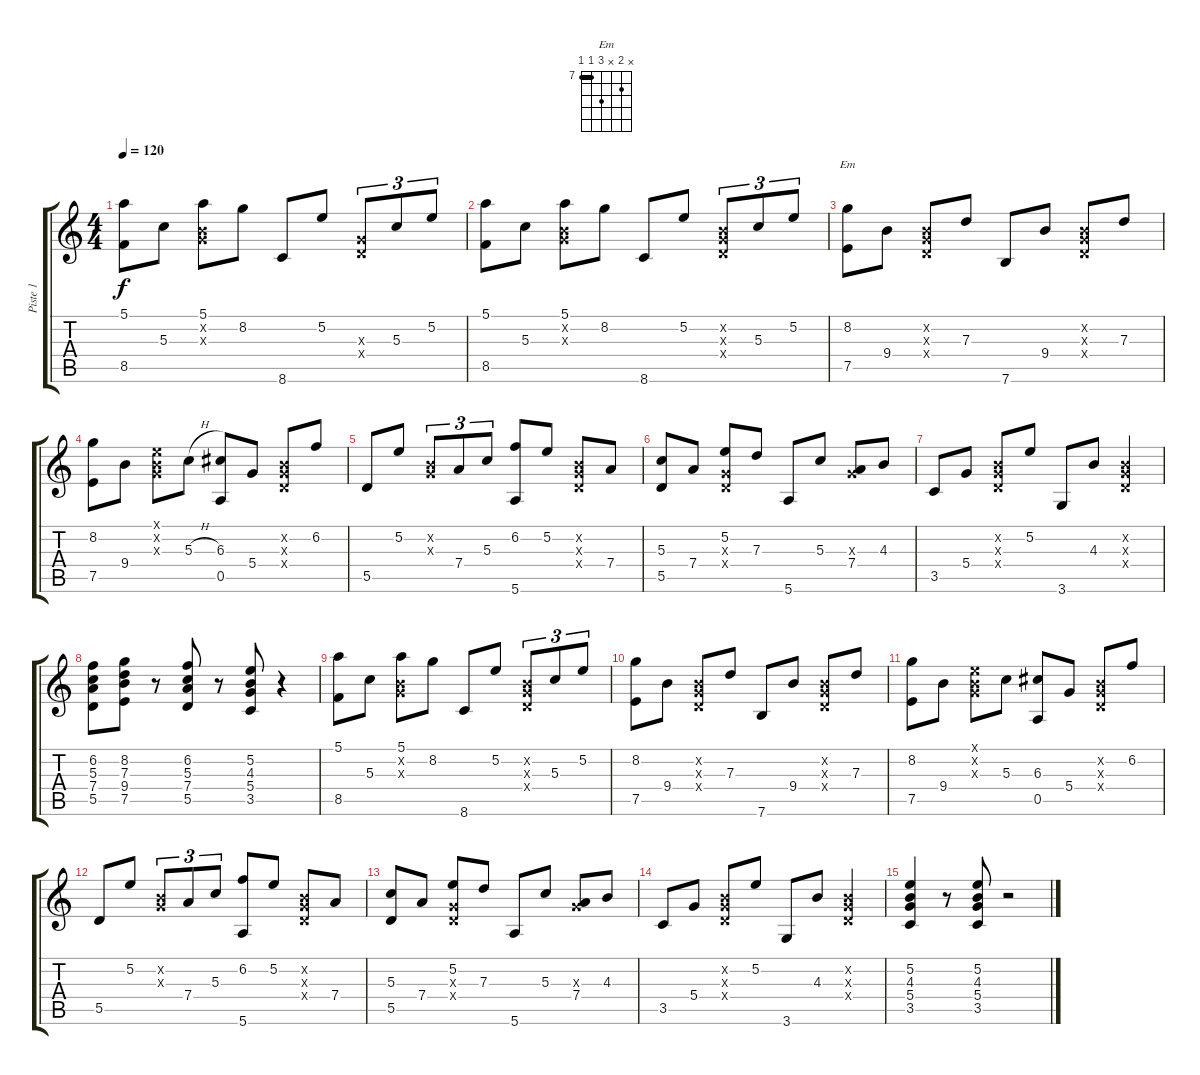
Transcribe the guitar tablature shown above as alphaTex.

\track ("Piste 1" "Piste 1") {instrument acousticguitarnylon}
\staff {score tabs}
\tuning (E4 B3 G3 D3 A2 E2) {hide}
\chord ("Em" x 8 x 9 7 7) {firstfret 7 barre 7}
\ts (4 4)
\tempo 120
\clef g2
\ks c
(5.1 8.5).8{dy f} 5.3.8 (5.1 0.2{x} 0.3{x}).8 8.2.8 8.6.8 5.2.8 (0.3{x} 0.4{x}).8{tu (3 2)} 5.3.8{tu (3 2)} 5.2.8{tu (3 2)} |
(5.1 8.5).8 5.3.8 (5.1 0.2{x} 0.3{x}).8 8.2.8 8.6.8 5.2.8 (0.2{x} 0.3{x} 0.4{x}).8{tu (3 2)} 5.3.8{tu (3 2)} 5.2.8{tu (3 2)} |
(8.2 7.5).8{ch "Em"} 9.4.8 (0.2{x} 0.3{x} 0.4{x}).8 7.3.8 7.6.8 9.4.8 (0.2{x} 0.3{x} 0.4{x}).8 7.3.8 |
(8.2 7.5).8 9.4.8 (0.1{x} 0.2{x} 0.3{x}).8 5.3{h}.8 (6.3 0.5).8 5.4.8 (0.2{x} 0.3{x} 0.4{x}).8 6.2.8 |
5.5.8 5.2.8 (0.2{x} 0.3{x}).8{tu (3 2)} 7.4.8{tu (3 2)} 5.3.8{tu (3 2)} (6.2 5.6).8 5.2.8 (0.2{x} 0.3{x} 0.4{x}).8 7.4.8 |
(5.3 5.5).8 7.4.8 (5.2 0.3{x} 0.4{x}).8 7.3.8 5.6.8 5.3.8 (0.3{x} 7.4).8 4.3.8 |
3.5.8 5.4.8 (0.2{x} 0.3{x} 0.4{x}).8 5.2.8 3.6.8 4.3.8 (0.2{x} 0.3{x} 0.4{x}).4 |
(6.2 5.3 7.4 5.5).8 (8.2 7.3 9.4 7.5).8 r.8 (6.2 5.3 7.4 5.5).8 r.8 (5.2 4.3 5.4 3.5).8 r.4 |
(5.1 8.5).8 5.3.8 (5.1 0.2{x} 0.3{x}).8 8.2.8 8.6.8 5.2.8 (0.2{x} 0.3{x} 0.4{x}).8{tu (3 2)} 5.3.8{tu (3 2)} 5.2.8{tu (3 2)} |
(8.2 7.5).8 9.4.8 (0.2{x} 0.3{x} 0.4{x}).8 7.3.8 7.6.8 9.4.8 (0.2{x} 0.3{x} 0.4{x}).8 7.3.8 |
(8.2 7.5).8 9.4.8 (0.1{x} 0.2{x} 0.3{x}).8 5.3.8 (6.3 0.5).8 5.4.8 (0.2{x} 0.3{x} 0.4{x}).8 6.2.8 |
5.5.8 5.2.8 (0.2{x} 0.3{x}).8{tu (3 2)} 7.4.8{tu (3 2)} 5.3.8{tu (3 2)} (6.2 5.6).8 5.2.8 (0.2{x} 0.3{x} 0.4{x}).8 7.4.8 |
(5.3 5.5).8 7.4.8 (5.2 0.3{x} 0.4{x}).8 7.3.8 5.6.8 5.3.8 (0.3{x} 7.4).8 4.3.8 |
3.5.8 5.4.8 (0.2{x} 0.3{x} 0.4{x}).8 5.2.8 3.6.8 4.3.8 (0.2{x} 0.3{x} 0.4{x}).4 |
(5.2 4.3 5.4 3.5).4 r.8 (5.2 4.3 5.4 3.5).8 r.2
